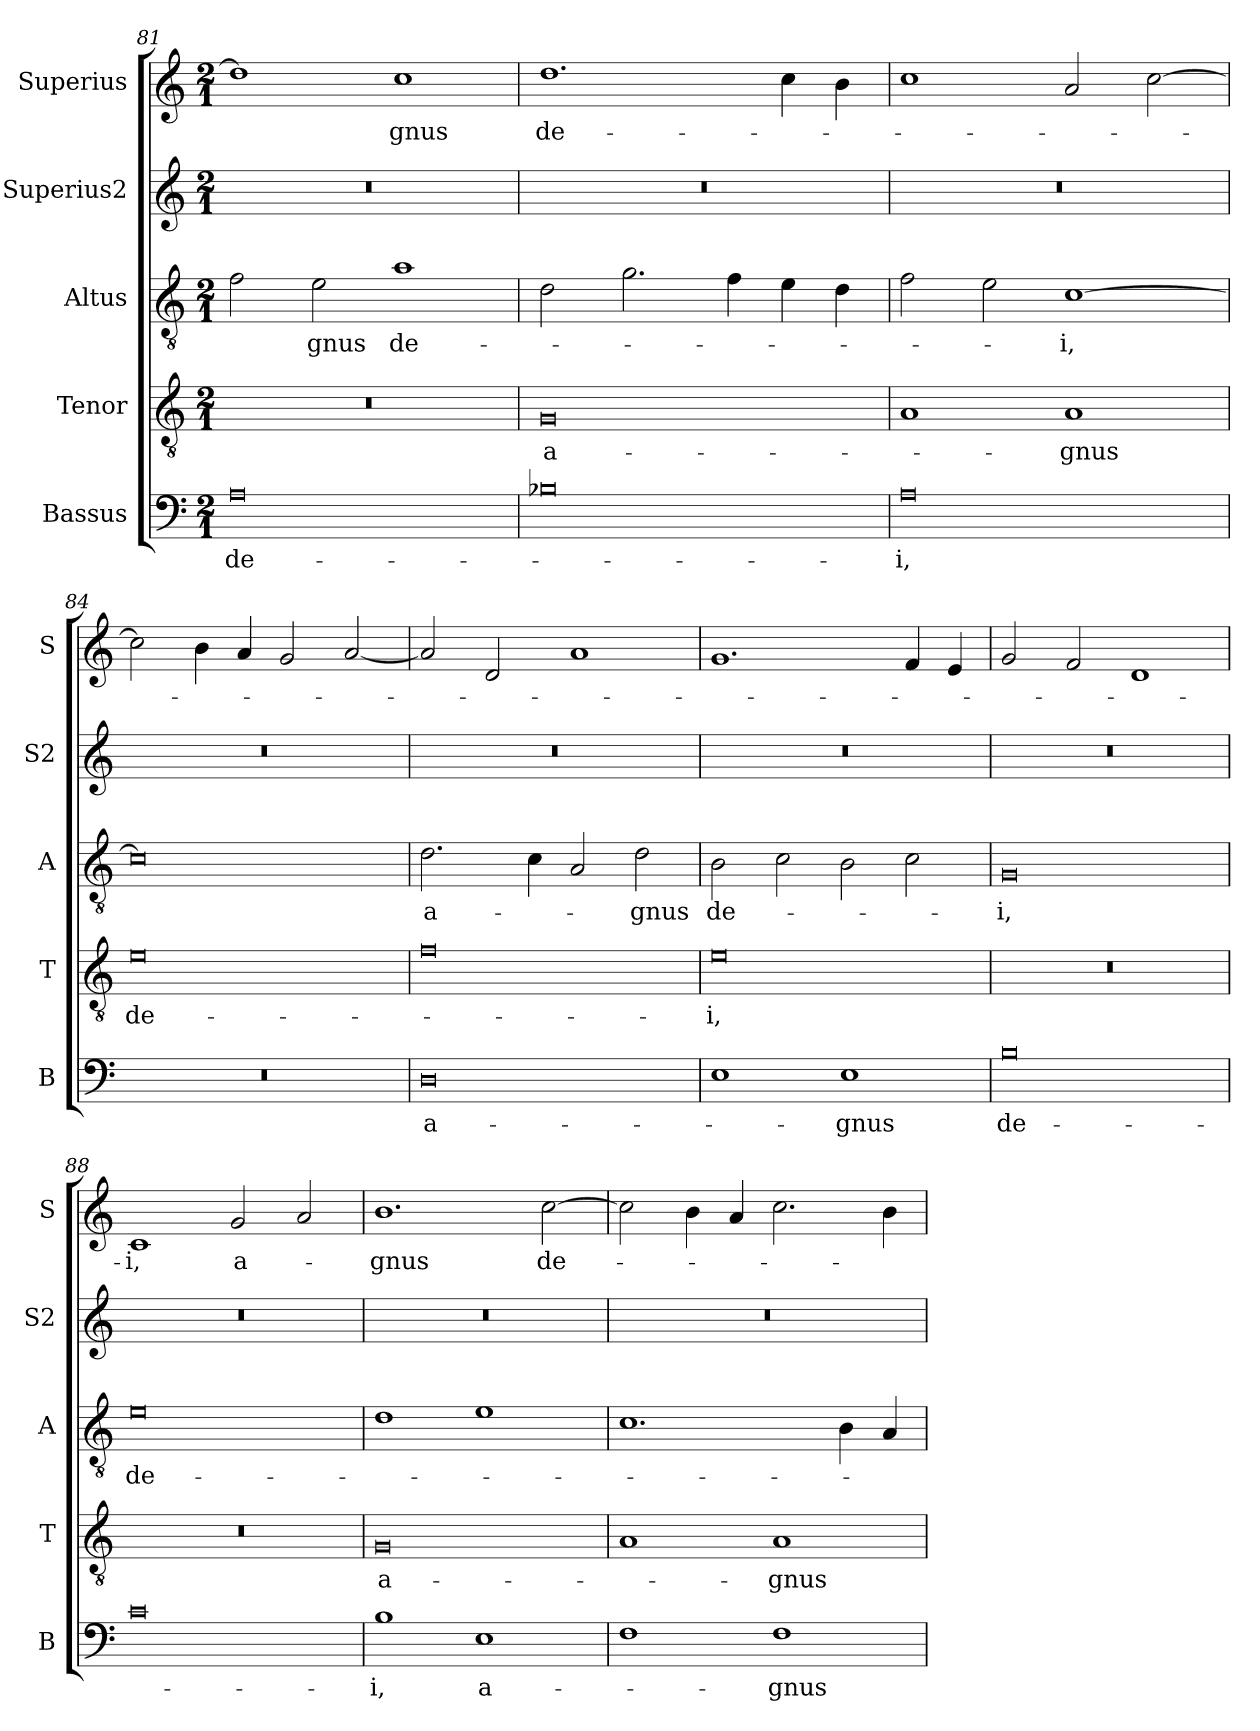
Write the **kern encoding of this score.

**kern	**text	**kern	**text	**kern	**text	**kern	**kern	**text
*part5	*part5	*part4	*part4	*part3	*part3	*part2	*part1	*part1
*staff5	*staff5	*staff4	*staff4	*staff3	*staff3	*staff2	*staff1	*staff1
*I"Bassus	*	*I"Tenor	*	*I"Altus	*	*I"Superius2	*I"Superius	*
*I'B	*	*I'T	*	*I'A	*	*I'S2	*I'S	*
*clefF4	*	*clefGv2	*	*clefGv2	*	*clefG2	*clefG2	*
*k[]	*	*k[]	*	*k[]	*	*k[]	*k[]	*
*M2/1	*	*M2/1	*	*M2/1	*	*M2/1	*M2/1	*
=81	=81	=81	=81	=81	=81	=81	=81	=81
0A	de-	0r	.	2f\	.	0r	1dd]	.
.	.	.	.	2e\	-gnus	.	.	.
.	.	.	.	1a	de-	.	1cc	-gnus
=82	=82	=82	=82	=82	=82	=82	=82	=82
0B-X	.	0G	a-	2d\	.	0r	1.dd	de-
.	.	.	.	2.g\	.	.	.	.
.	.	.	.	4f\	.	.	.	.
.	.	.	.	4e\	.	.	4cc\	.
.	.	.	.	4d\	.	.	4b\	.
=83	=83	=83	=83	=83	=83	=83	=83	=83
0A	-i,	1A	.	2f\	.	0r	1cc	.
.	.	.	.	2e\	.	.	.	.
.	.	1A	-gnus	[1c	-i,	.	2a/	.
.	.	.	.	.	.	.	[2cc\	.
=84	=84	=84	=84	=84	=84	=84	=84	=84
0r	.	0e	de-	0c]	.	0r	2cc\]	.
.	.	.	.	.	.	.	4b\	.
.	.	.	.	.	.	.	4a/	.
.	.	.	.	.	.	.	2g/	.
.	.	.	.	.	.	.	[2a/	.
=85	=85	=85	=85	=85	=85	=85	=85	=85
0D	a-	0f	.	2.d\	a-	0r	2a/]	.
.	.	.	.	.	.	.	2d/	.
.	.	.	.	4c\	.	.	.	.
.	.	.	.	2A/	.	.	1a	.
.	.	.	.	2d\	-gnus	.	.	.
=86	=86	=86	=86	=86	=86	=86	=86	=86
1E	.	0e	-i,	2B\	de-	0r	1.g	.
.	.	.	.	2c\	.	.	.	.
1E	-gnus	.	.	2B\	.	.	.	.
.	.	.	.	2c\	.	.	4f/	.
.	.	.	.	.	.	.	4e/	.
=87	=87	=87	=87	=87	=87	=87	=87	=87
0B	de-	0r	.	0G	-i,	0r	2g/	.
.	.	.	.	.	.	.	2f/	.
.	.	.	.	.	.	.	1d	.
=88	=88	=88	=88	=88	=88	=88	=88	=88
0c	.	0r	.	0e	de-	0r	1c	-i,
.	.	.	.	.	.	.	2g/	a-
.	.	.	.	.	.	.	2a/	.
=89	=89	=89	=89	=89	=89	=89	=89	=89
1B	-i,	0G	a-	1d	.	0r	1.b	-gnus
1E	a-	.	.	1e	.	.	.	.
.	.	.	.	.	.	.	[2cc\	de-
=90	=90	=90	=90	=90	=90	=90	=90	=90
1F	.	1A	.	1.c	.	0r	2cc\]	.
.	.	.	.	.	.	.	4b\	.
.	.	.	.	.	.	.	4a/	.
1F	-gnus	1A	-gnus	.	.	.	2.cc\	.
.	.	.	.	4B\	.	.	.	.
.	.	.	.	4A/	.	.	4b\	.
=	=	=	=	=	=	=	=	=
*-	*-	*-	*-	*-	*-	*-	*-	*-
